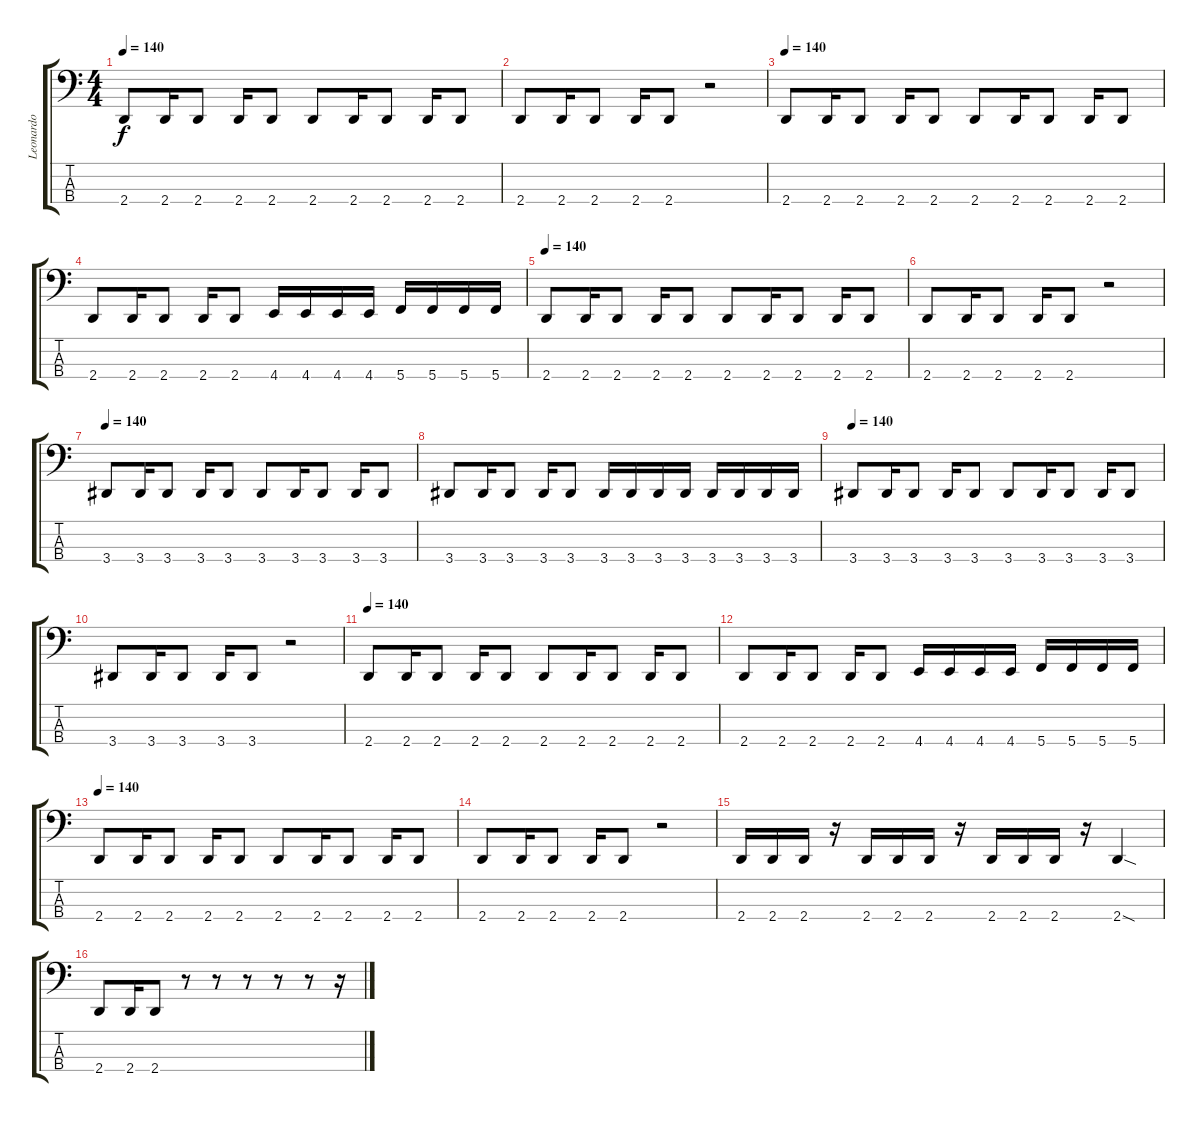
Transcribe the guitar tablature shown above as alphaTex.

\track ("Leonardo" "Leonardo") {instrument electricbasspick}
\staff {score tabs}
\tuning (F2 C2 G1 C1) {hide}
\ts (4 4)
\tempo 140
\clef f4
\ks c
2.4.8{dy f} 2.4.16 2.4.8 2.4.16 2.4.8 2.4.8 2.4.16 2.4.8 2.4.16 2.4.8 |
2.4.8 2.4.16 2.4.8 2.4.16 2.4.8 r.2 |
\tempo 140
2.4.8 2.4.16 2.4.8 2.4.16 2.4.8 2.4.8 2.4.16 2.4.8 2.4.16 2.4.8 |
2.4.8 2.4.16 2.4.8 2.4.16 2.4.8 4.4.16 4.4.16 4.4.16 4.4.16 5.4.16 5.4.16 5.4.16 5.4.16 |
\tempo 140
2.4.8 2.4.16 2.4.8 2.4.16 2.4.8 2.4.8 2.4.16 2.4.8 2.4.16 2.4.8 |
2.4.8 2.4.16 2.4.8 2.4.16 2.4.8 r.2 |
\tempo 140
3.4.8 3.4.16 3.4.8 3.4.16 3.4.8 3.4.8 3.4.16 3.4.8 3.4.16 3.4.8 |
3.4.8 3.4.16 3.4.8 3.4.16 3.4.8 3.4.16 3.4.16 3.4.16 3.4.16 3.4.16 3.4.16 3.4.16 3.4.16 |
\tempo 140
3.4.8 3.4.16 3.4.8 3.4.16 3.4.8 3.4.8 3.4.16 3.4.8 3.4.16 3.4.8 |
3.4.8 3.4.16 3.4.8 3.4.16 3.4.8 r.2 |
\tempo 140
2.4.8 2.4.16 2.4.8 2.4.16 2.4.8 2.4.8 2.4.16 2.4.8 2.4.16 2.4.8 |
2.4.8 2.4.16 2.4.8 2.4.16 2.4.8 4.4.16 4.4.16 4.4.16 4.4.16 5.4.16 5.4.16 5.4.16 5.4.16 |
\tempo 140
2.4.8 2.4.16 2.4.8 2.4.16 2.4.8 2.4.8 2.4.16 2.4.8 2.4.16 2.4.8 |
2.4.8 2.4.16 2.4.8 2.4.16 2.4.8 r.2 |
2.4.16 2.4.16 2.4.16 r.16 2.4.16 2.4.16 2.4.16 r.16 2.4.16 2.4.16 2.4.16 r.16 2.4{sod}.4 |
2.4.8 2.4.16 2.4.8 r.8 r.8 r.8 r.8 r.8 r.16
